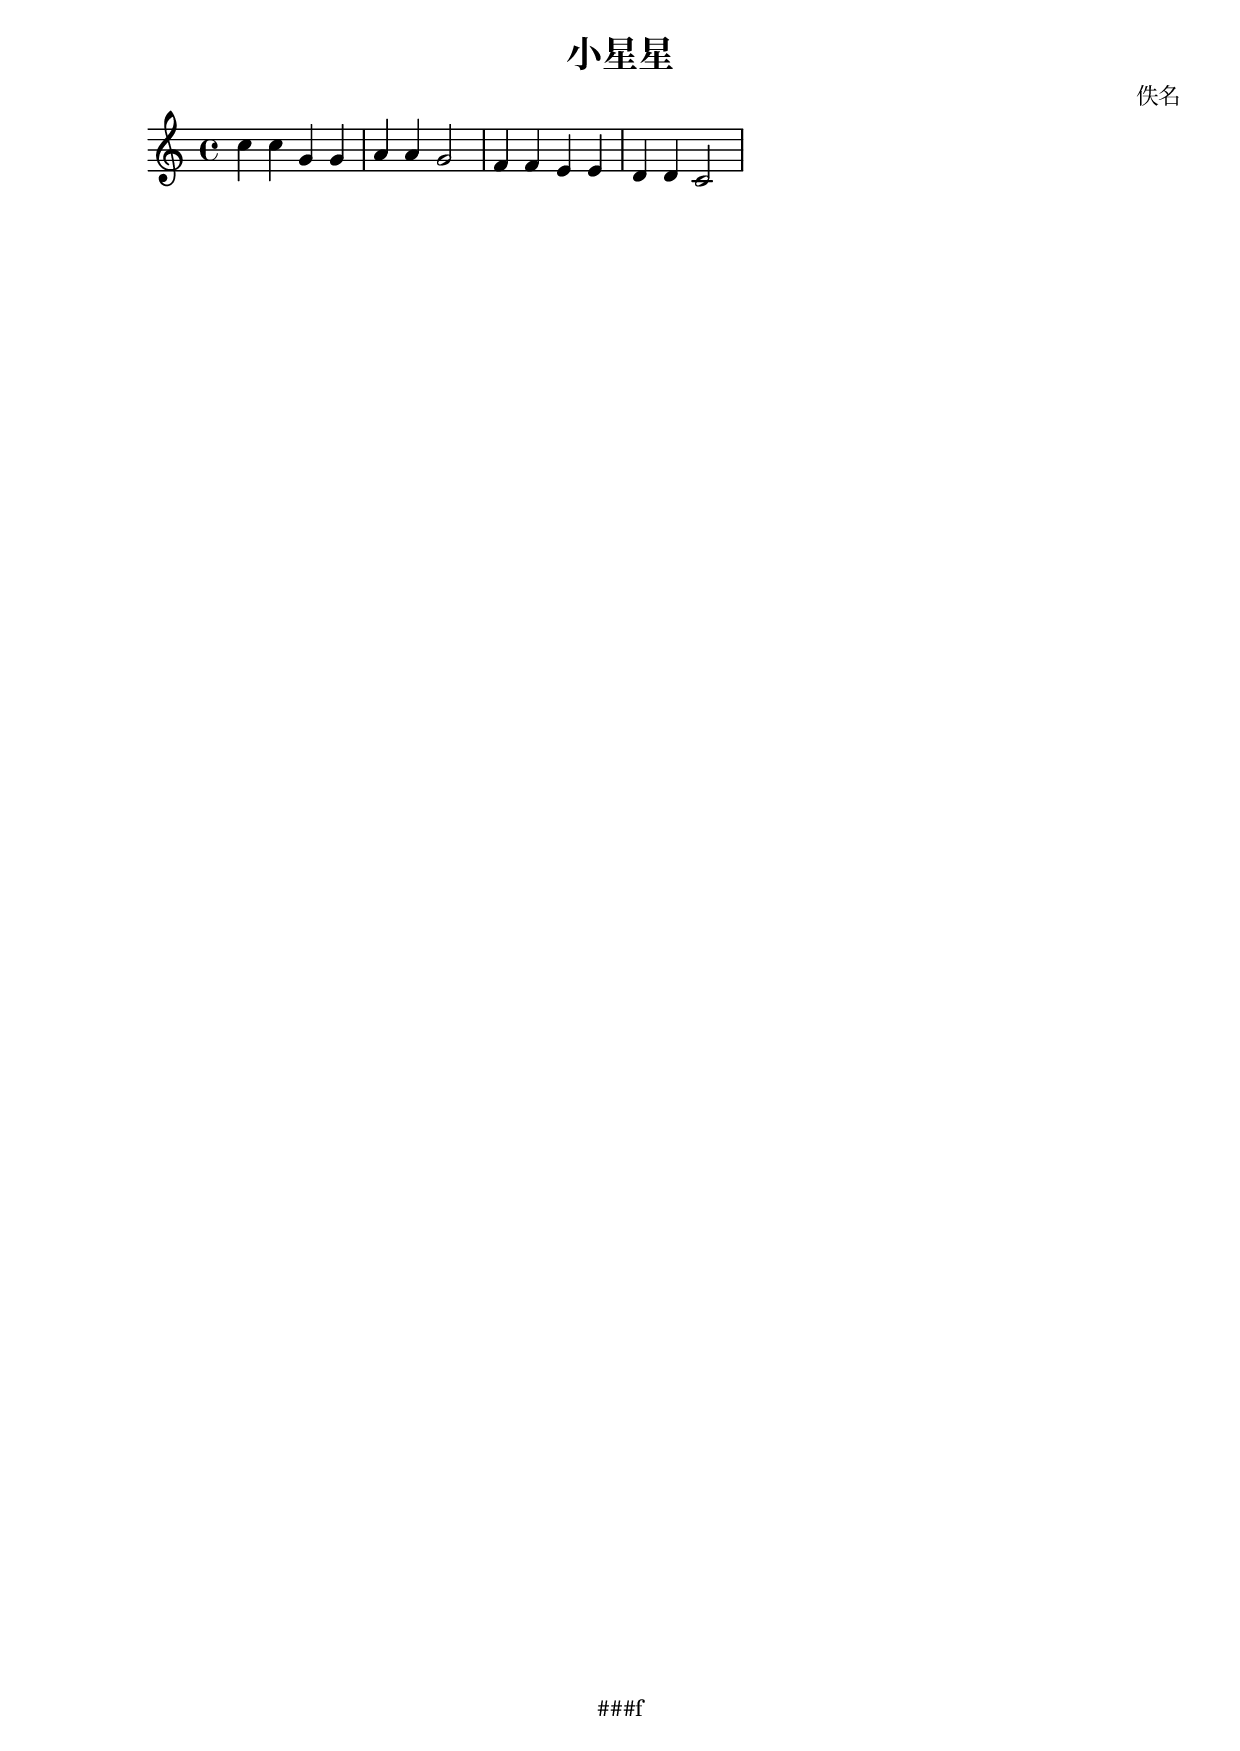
\version "2.22.2"
\header{
  title = "小星星"
  composer = "佚名"
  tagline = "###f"
}

\relative c''{
  c c g g | a a g2 | f4 f e e| d d c2|
}

